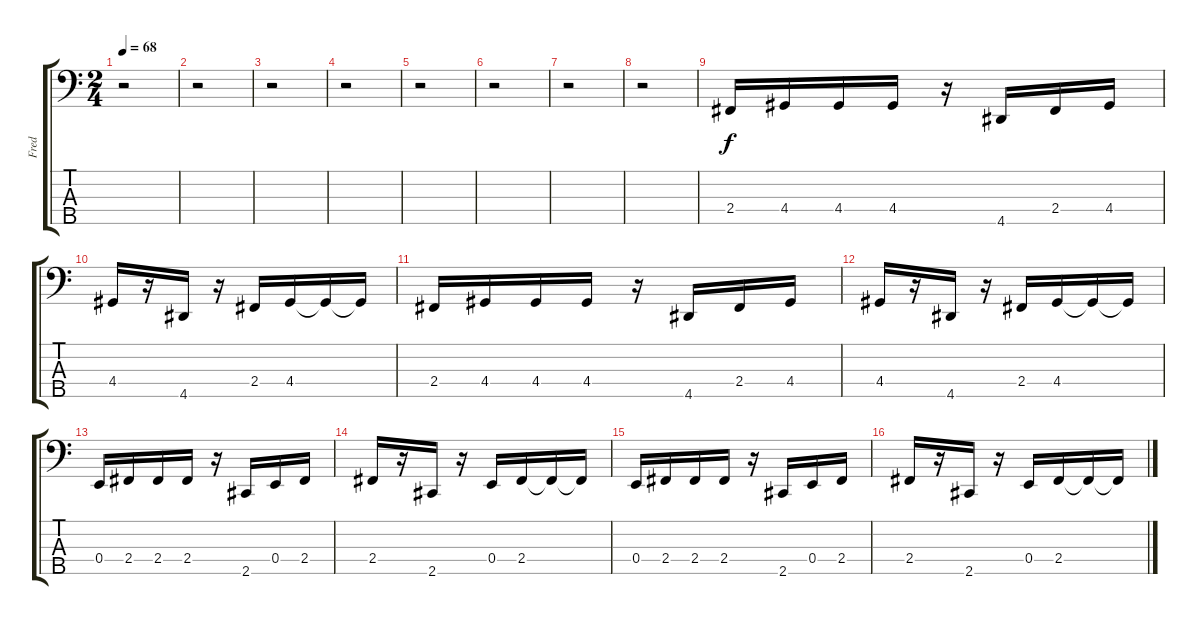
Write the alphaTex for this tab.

\track ("Fred" "Fred") {instrument electricbasspick}
\staff {score tabs}
\tuning (G2 D2 A1 E1 B0) {hide}
\ts (2 4)
\tempo 68
\clef f4
\ks c
r.2{dy f instrument electricbasspick} |
r.2 |
r.2 |
r.2 |
r.2 |
r.2 |
r.2 |
r.2 |
2.4.16 4.4.16 4.4.16 4.4.16 r.16 4.5.16 2.4.16 4.4.16 |
4.4.16 r.16 4.5.16 r.16 2.4.16 4.4.16 4.4{t}.16 4.4{t}.16 |
2.4.16 4.4.16 4.4.16 4.4.16 r.16 4.5.16 2.4.16 4.4.16 |
4.4.16 r.16 4.5.16 r.16 2.4.16 4.4.16 4.4{t}.16 4.4{t}.16 |
0.4.16 2.4.16 2.4.16 2.4.16 r.16 2.5.16 0.4.16 2.4.16 |
2.4.16 r.16 2.5.16 r.16 0.4.16 2.4.16 2.4{t}.16 2.4{t}.16 |
0.4.16 2.4.16 2.4.16 2.4.16 r.16 2.5.16 0.4.16 2.4.16 |
2.4.16 r.16 2.5.16 r.16 0.4.16 2.4.16 2.4{t}.16 2.4{t}.16
